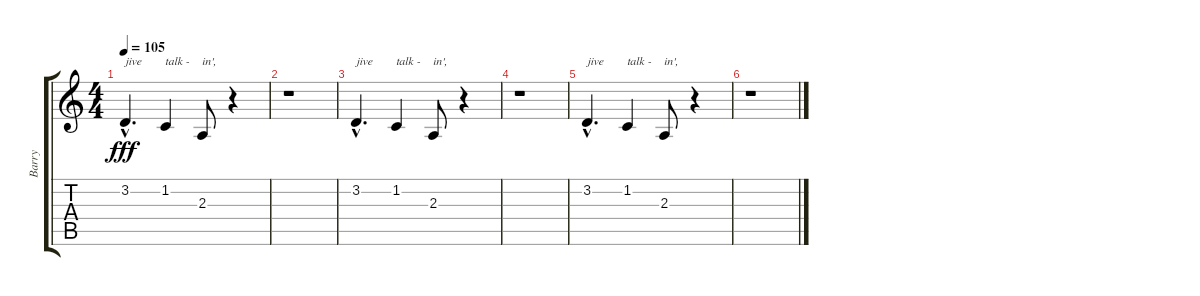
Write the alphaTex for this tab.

\track ("Barry" "Barry") {instrument lead6voice}
\staff {score tabs}
\tuning (E4 B3 G3 D3 A2 E2) {hide}
\ts (4 4)
\tempo 105
\clef g2
\ks c
3.2{hac}.4{d txt "jive" dy fff volume 13} 1.2.4{txt "talk -"} 2.3.8{txt "in',"} r.4 |
r.1{volume 10} |
3.2{hac}.4{d txt "jive" volume 8} 1.2.4{txt "talk -"} 2.3.8{txt "in'," volume 6} r.4 |
r.1{volume 4} |
3.2{hac}.4{d txt "jive" volume 3} 1.2.4{txt "talk -" volume 1} 2.3.8{txt "in'," volume 0} r.4 |
r.1
